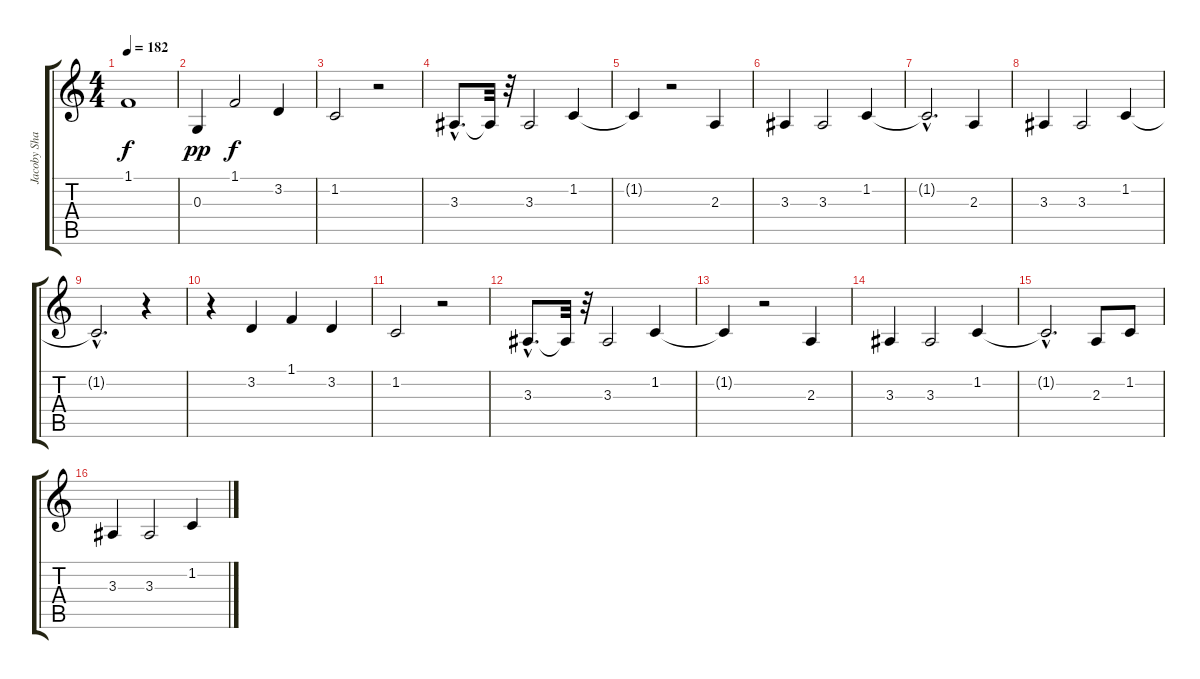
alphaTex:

\track ("Jacoby Shaddix" "Jacoby Sha") {instrument oboe}
\staff {score tabs}
\tuning (E4 B3 G3 D3 A2 E2) {hide}
\ts (4 4)
\tempo 182
\clef g2
\ks c
1.1{t}.1{dy f} |
0.3.4{dy pp} 1.1.2{dy f} 3.2.4 |
1.2.2 r.2 |
3.3{hac}.8{d} 3.3{t}.32 r.32 3.3.2 1.2.4 |
1.2{t}.4 r.2 2.3.4 |
3.3.4 3.3.2 1.2.4 |
1.2{hac t}.2{d} 2.3.4 |
3.3.4 3.3.2 1.2.4 |
1.2{hac t}.2{d} r.4 |
r.4 3.2.4 1.1.4 3.2.4 |
1.2.2 r.2 |
3.3{hac}.8{d} 3.3{t}.32 r.32 3.3.2 1.2.4 |
1.2{t}.4 r.2 2.3.4 |
3.3.4 3.3.2 1.2.4 |
1.2{hac t}.2{d} 2.3.8 1.2.8 |
3.3.4 3.3.2 1.2.4
